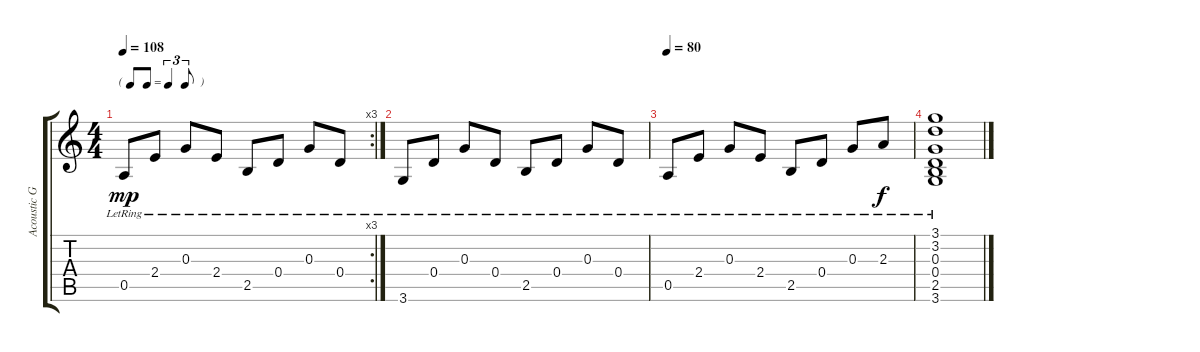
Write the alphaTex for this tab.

\track ("Acoustic Guitar (steel)" "Acoustic G") {instrument acousticguitarsteel}
\staff {score tabs}
\tuning (E4 B3 G3 D3 A2 E2) {hide}
\rc 3
\ts (4 4)
\tf triplet8th
\tempo 108
\clef g2
\ks c
0.5{lr}.8{dy mp} 2.4{lr}.8 0.3{lr}.8 2.4{lr}.8 2.5{lr}.8 0.4{lr}.8 0.3{lr}.8 0.4{lr}.8 |
3.6{lr}.8 0.4{lr}.8 0.3{lr}.8 0.4{lr}.8 2.5{lr}.8 0.4{lr}.8 0.3{lr}.8 0.4{lr}.8 |
\tempo 80
0.5{lr}.8 2.4{lr}.8 0.3{lr}.8 2.4{lr}.8 2.5{lr}.8 0.4{lr}.8 0.3{lr}.8 2.3{lr}.8{dy f} |
(3.1 3.2{lr} 0.3{lr} 0.4{lr} 2.5{lr} 3.6{lr}).1
